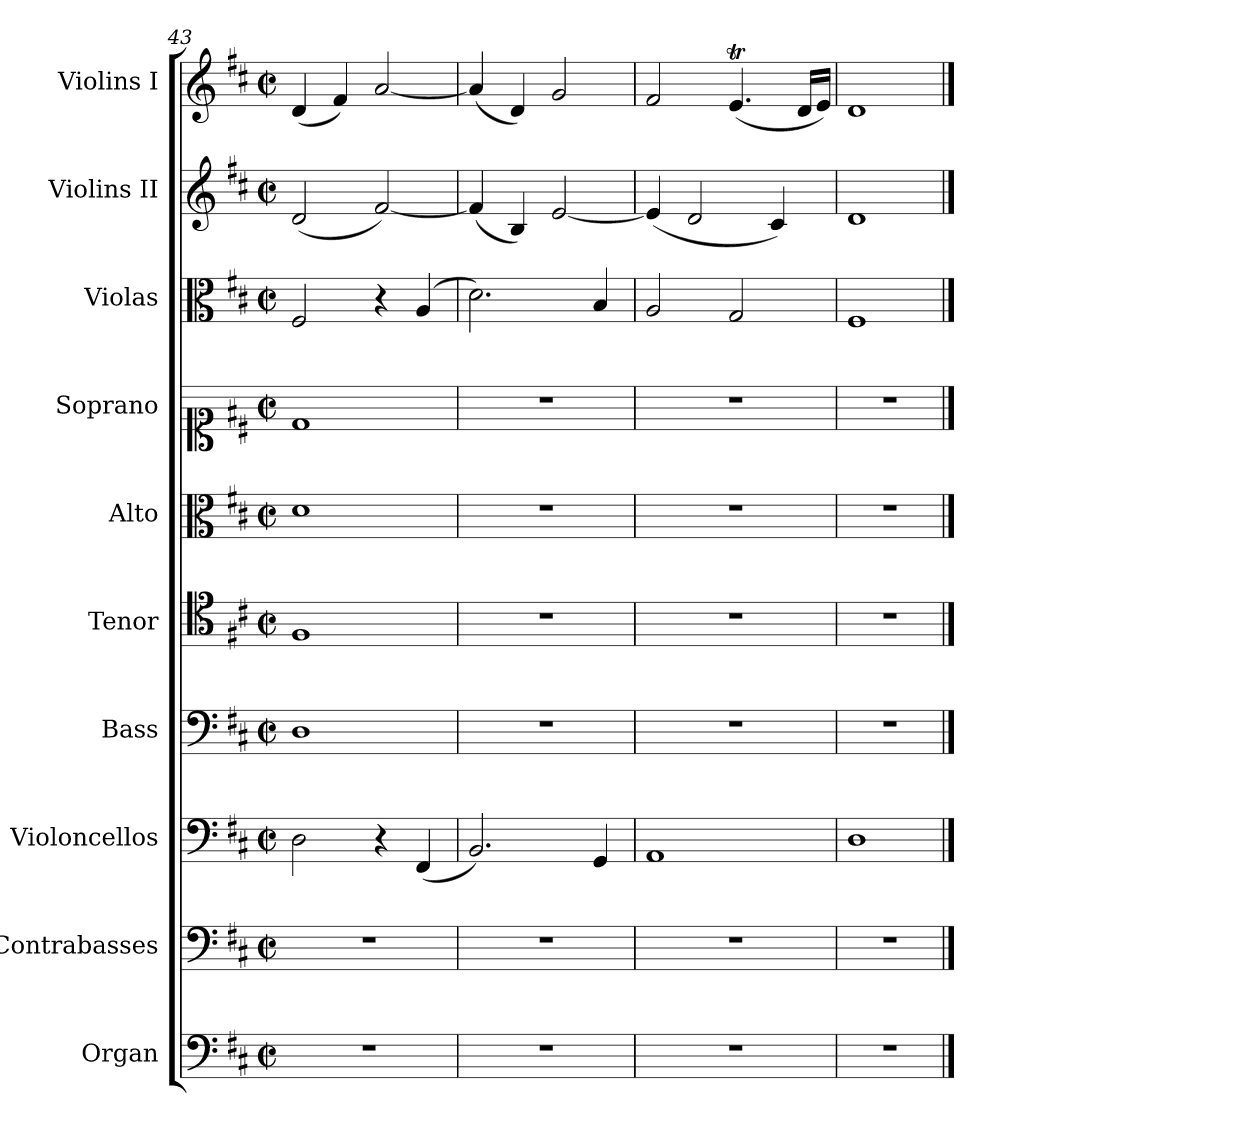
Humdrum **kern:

**kern	**kern	**kern	**kern	**kern	**kern	**kern	**kern	**kern	**kern
*part10	*part9	*part8	*part7	*part6	*part5	*part4	*part3	*part2	*part1
*staff10	*staff9	*staff8	*staff7	*staff6	*staff5	*staff4	*staff3	*staff2	*staff1
*I"Organ	*I"Contrabasses	*I"Violoncellos	*I"Bass	*I"Tenor	*I"Alto	*I"Soprano	*I"Violas	*I"Violins II	*I"Violins I
*I'Org.	*I'Cb.	*I'Vc.	*I'B.	*I'T.	*I'A.	*I'S.	*I'Vla.	*I'Vln. II	*I'Vln. I
*clefF4	*clefF4	*clefF4	*clefF4	*clefC4	*clefC3	*clefC1	*clefC3	*clefG2	*clefG2
*	*ITrd7c12	*	*	*	*	*	*	*	*
*k[f#c#]	*k[f#c#]	*k[f#c#]	*k[f#c#]	*k[f#c#]	*k[f#c#]	*k[f#c#]	*k[f#c#]	*k[f#c#]	*k[f#c#]
*M2/2	*M2/2	*M2/2	*M2/2	*M2/2	*M2/2	*M2/2	*M2/2	*M2/2	*M2/2
*met(c|)	*met(c|)	*met(c|)	*met(c|)	*met(c|)	*met(c|)	*met(c|)	*met(c|)	*met(c|)	*met(c|)
=43	=43	=43	=43	=43	=43	=43	=43	=43	=43
1r	1r	2D\	1D	1F#	1d	1d	2F#/	(<2d/	(<4d/
.	.	.	.	.	.	.	.	.	4f#/)
.	.	4r	.	.	.	.	4r	[2f#/)	[2a/
.	.	(<4FF#/	.	.	.	.	(<4A/	.	.
!!LO:PB:g=z
=44	=44	=44	=44	=44	=44	=44	=44	=44	=44
1r	1r	2.BB/)	1r	1r	1r	1r	2.d\)	(<4f#/]	(<4a/]
.	.	.	.	.	.	.	.	4B/)	4d/)
.	.	.	.	.	.	.	.	[2e/	2g/
.	.	4GG/	.	.	.	.	4B/	.	.
=45	=45	=45	=45	=45	=45	=45	=45	=45	=45
1r	1r	1AA	1r	1r	1r	1r	2A/	(<4e/]	2f#/
.	.	.	.	.	.	.	.	2d/	.
.	.	.	.	.	.	.	2G/	.	(<4.eT/
.	.	.	.	.	.	.	.	4c#/)	.
.	.	.	.	.	.	.	.	.	16d/LL
.	.	.	.	.	.	.	.	.	16e/JJ)
=46	=46	=46	=46	=46	=46	=46	=46	=46	=46
1r	1r	1D	1r	1r	1r	1r	1F#	1d	1d
==	==	==	==	==	==	==	==	==	==
*-	*-	*-	*-	*-	*-	*-	*-	*-	*-
